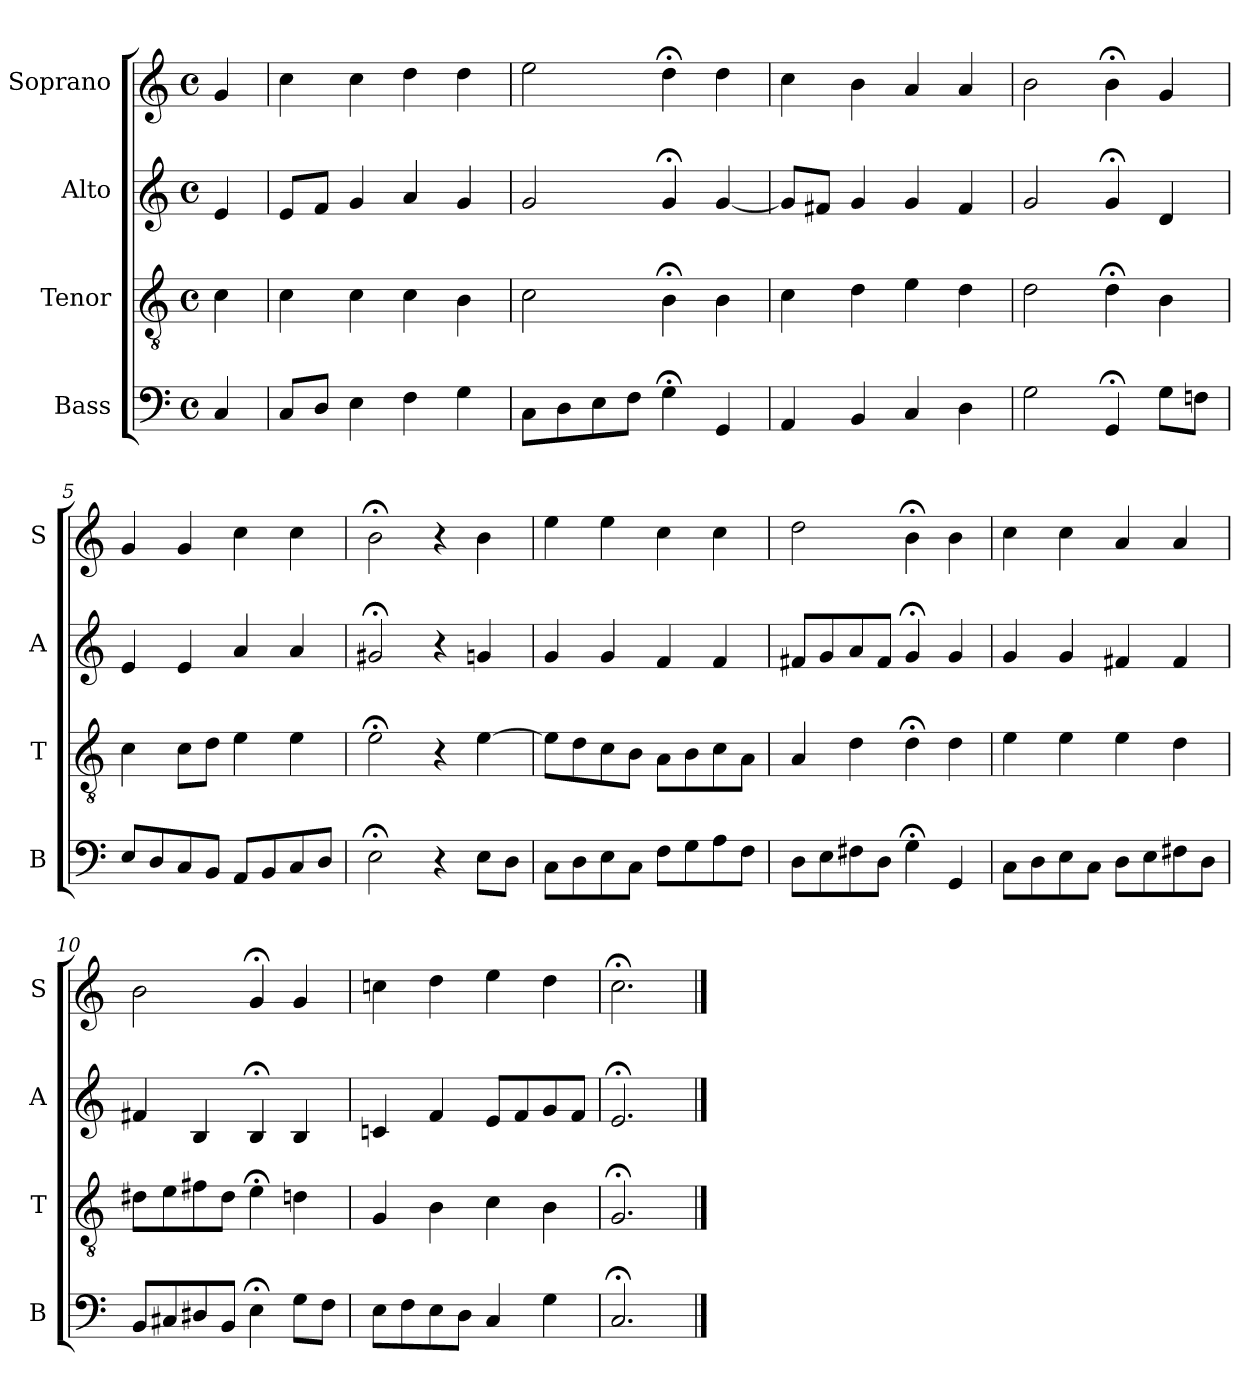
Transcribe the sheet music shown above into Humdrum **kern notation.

**kern	**kern	**kern	**kern
*part4	*part3	*part2	*part1
*staff4	*staff3	*staff2	*staff1
*I"Bass	*I"Tenor	*I"Alto	*I"Soprano
*I'B	*I'T	*I'A	*I'S
*clefF4	*clefGv2	*clefG2	*clefG2
*k[]	*k[]	*k[]	*k[]
*C:	*C:	*C:	*C:
*M4/4	*M4/4	*M4/4	*M4/4
*met(c)	*met(c)	*met(c)	*met(c)
*MM100	*MM100	*MM100	*MM100
=	=	=	=
4C	4c	4e	4g
=1	=1	=1	=1
8CL	4c	8eL	4cc
8DJ	.	8fJ	.
4E	4c	4g	4cc
4F	4c	4a	4dd
4G	4B	4g	4dd
=2	=2	=2	=2
8CL	2c	2g	2ee
8D	.	.	.
8E	.	.	.
8FJ	.	.	.
4G;<	4B;<	4g;<	4dd;<
4GG	4B	[4g	4dd
=3	=3	=3	=3
4AA	4c	8gL]	4cc
.	.	8f#XJ	.
4BB	4d	4g	4b
4C	4e	4g	4a
4D	4d	4f#	4a
=4	=4	=4	=4
2G	2d	2g	2b
4GG;<	4d;<	4g;<	4b;<
8GL	4B	4d	4g
8FnJ	.	.	.
=5	=5	=5	=5
8EL	4c	4e	4g
8D	.	.	.
8C	8cL	4e	4g
8BBJ	8dJ	.	.
8AAL	4e	4a	4cc
8BB	.	.	.
8C	4e	4a	4cc
8DJ	.	.	.
=6	=6	=6	=6
2E;<	2e;<	2g#X;<	2b;<
4r	4r	4r	4r
8EL	[4e	4gn	4b
8DJ	.	.	.
=7	=7	=7	=7
8CL	8eL]	4g	4ee
8D	8d	.	.
8E	8c	4g	4ee
8CJ	8BJ	.	.
8FL	8AL	4f	4cc
8G	8B	.	.
8A	8c	4f	4cc
8FJ	8AJ	.	.
=8	=8	=8	=8
8DL	4A	8f#XL	2dd
8E	.	8g	.
8F#X	4d	8a	.
8DJ	.	8f#J	.
4G;<	4d;<	4g;<	4b;<
4GG	4d	4g	4b
=9	=9	=9	=9
8CL	4e	4g	4cc
8D	.	.	.
8E	4e	4g	4cc
8CJ	.	.	.
8DL	4e	4f#X	4a
8E	.	.	.
8F#X	4d	4f#	4a
8DJ	.	.	.
=10	=10	=10	=10
8BBL	8d#XL	4f#X	2b
8C#X	8e	.	.
8D#X	8f#X	4B	.
8BBJ	8d#J	.	.
4E;<	4e;<	4B;<i	4g;<i
8GL	4dn	4Bi	4gi
8FJ	.	.	.
=11	=11	=11	=11
8EL	4G	4cni	4ccni
8F	.	.	.
8E	4B	4f	4dd
8DJ	.	.	.
4C	4c	8eL	4ee
.	.	8f	.
4G	4B	8g	4dd
.	.	8fJ	.
=12	=12	=12	=12
2.C;<	2.G;<	2.e;<	2.cc;<
==	==	==	==
*-	*-	*-	*-
